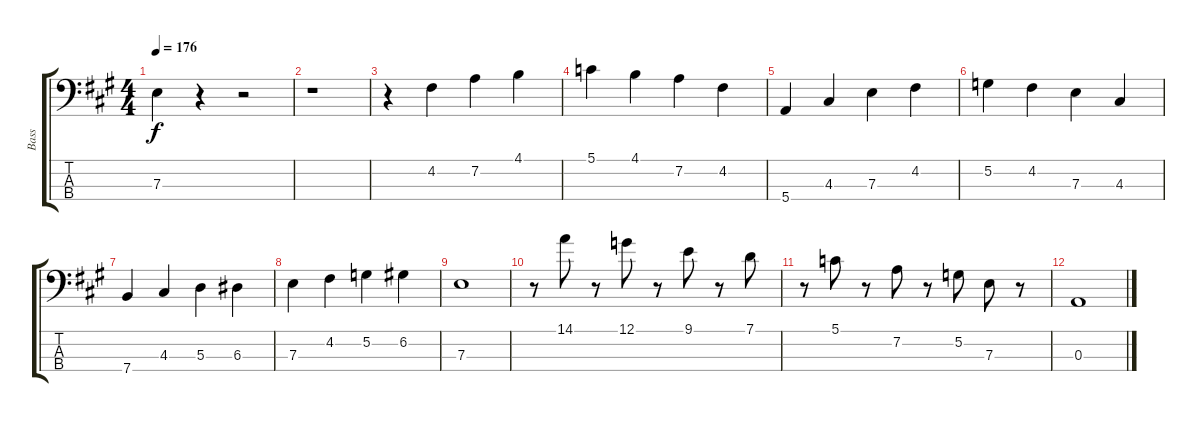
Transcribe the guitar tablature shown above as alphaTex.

\track ("Bass" "Bass") {instrument electricbasspick}
\staff {score tabs}
\tuning (G2 D2 A1 E1) {hide}
\ts (4 4)
\tempo 176
\clef f4
\ks a
7.3.4{dy f} r.4 r.2 |
r.1 |
r.4 4.2.4 7.2.4 4.1.4 |
5.1.4 4.1.4 7.2.4 4.2.4 |
5.4.4 4.3.4 7.3.4 4.2.4 |
5.2.4 4.2.4 7.3.4 4.3.4 |
7.4.4 4.3.4 5.3.4 6.3.4 |
7.3.4 4.2.4 5.2.4 6.2.4 |
7.3.1 |
r.8 14.1.8 r.8 12.1.8 r.8 9.1.8 r.8 7.1.8 |
r.8 5.1.8 r.8 7.2.8 r.8 5.2.8 7.3.8 r.8 |
0.3.1
